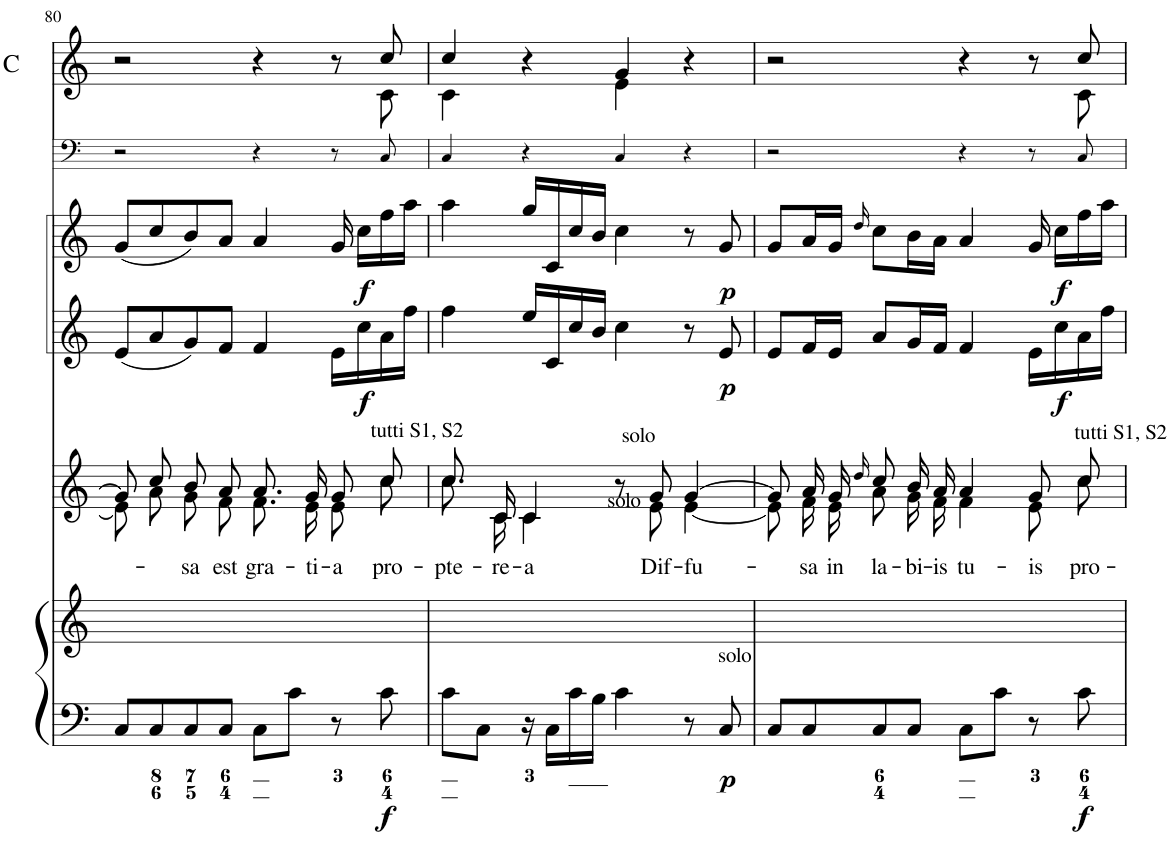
**kern	**dynam	**kern	**text	**kern	**dynam	**kern	**dynam	**kern	**kern
*part6	*part6	*part5	*part5	*part4	*part4	*part3	*part3	*part2	*part1
*staff6	*staff6	*staff5	*staff5	*staff4	*staff4	*staff3	*staff3	*staff2	*staff1
*I"Organo	*	*I"Soprano 1	*	*I"Violino 2	*	*I"Violino 1	*	*I"Timpani	*I"Clarini
*	*	*	*	*I'Vln	*	*I'Vln	*	*I'Timp	*I'C
!!LO:PB:g=z
*clefF4	*	*clefG2	*	*clefG2	*	*clefG2	*	*clefF4	*clefG2
*k[]	*	*k[]	*	*k[]	*	*k[]	*	*k[]	*k[]
*M4/4	*	*M4/4	*	*M4/4	*	*M4/4	*	*M4/4	*M4/4
*met(c)	*	*met(c)	*	*met(c)	*	*met(c)	*	*met(c)	*met(c)
=80	=80	=80	=80	=80	=80	=80	=80	=80	=80
*	*	*^	*	*	*	*	*	*	*^
8C/L	.	8g/L]	8e\L]	.	(8e/L	.	(8g/L	.	2r	2r	2..ryy
8C/	.	8cc/J	8a\J	.	8a/	.	8cc/	.	.	.	.
!	!	!	!	!LO:LY:b	!	!	!	!	!	!	!
8C/	.	8b/L	8g\L	-sa	8g/)	.	8b/)	.	.	.	.
!	!	!	!	!LO:LY:b	!	!	!	!	!	!	!
8C/J	.	8a/J	8f\J	est	8f/J	.	8a/J	.	.	.	.
!	!	!	!	!LO:LY:b	!	!	!	!	!	!	!
8C\L	.	8.a/L	8.f\L	gra-	4f/	.	4a/	.	4r	4r	.
8c\J	.	.	.	.	.	.	.	.	.	.	.
!	!	!	!	!LO:LY:b	!	!	!	!	!	!	!
.	.	16g/Jk	16e\Jk	-ti-	.	.	.	.	.	.	.
!	!	!	!	!LO:LY:b	!	!	!	!	!	!	!
8r	.	8g/L	8e\L	-a	16e\LL	.	16g/	.	8r	8r	.
!	!	!	!	!	!	!LO:DY:b	!	!LO:DY:b	!	!	!
.	.	.	.	.	16cc\	f	16cc\LL	f	.	.	.
!	!	!LO:TX:a:t=tutti S1, S2	!	!	!	!	!	!	!	!	!
!	!LO:DY:b	!	!	!LO:LY:b	!	!	!	!	!	!	!
8c\	f	8cc/J	8cc\J	pro-	16a\	.	16ff\	.	8C/	8cc/	8c\
.	.	.	.	.	16ff\JJ	.	16aa\JJ	.	.	.	.
=81	=81	=81	=81	=81	=81	=81	=81	=81	=81	=81	=81
!	!	!	!	!LO:LY:b	!	!	!	!	!	!	!
8c\L	.	8.cc/L	8.cc\L	-pte-	4ff\	.	4aa\	.	4C/	4cc/	4c\
8C\J	.	.	.	.	.	.	.	.	.	.	.
!	!	!	!	!LO:LY:b	!	!	!	!	!	!	!
.	.	16c/Jk	16c\Jk	-re-	.	.	.	.	.	.	.
!	!	!	!	!LO:LY:b	!	!	!	!	!	!	!
16r	.	4c/	4c\	-a	16ee/LL	.	16gg/LL	.	4r	4r	4ryy
16C\LL	.	.	.	.	16c/	.	16c/	.	.	.	.
16c\	.	.	.	.	16cc/	.	16cc/	.	.	.	.
16B\JJ	.	.	.	.	16b/JJ	.	16b/JJ	.	.	.	.
4c\	.	8r	8ryy	.	4cc\	.	4cc\	.	4C/	4g/	4e\
!	!	!LO:TX:a:t=solo	!	!	!	!	!	!	!	!	!
!	!	!LO:TX:a:t=solo	!	!	!	!	!	!	!	!	!
!	!	!	!	!LO:LY:b	!	!	!	!	!	!	!
.	.	8g/	8e\	Dif-	.	.	.	.	.	.	.
!	!	!	!	!LO:LY:b	!	!	!	!	!	!	!
8r	.	[4g/	[4e\	-fu-	8r	.	8r	.	4r	4r	4ryy
!LO:TX:a:t=solo	!	!	!	!	!	!	!	!	!	!	!
!	!LO:DY:b	!	!	!	!	!LO:DY:b	!	!LO:DY:b	!	!	!
8C/	p	.	.	.	8e/	p	8g/	p	.	.	.
=82	=82	=82	=82	=82	=82	=82	=82	=82	=82	=82	=82
8C/L	.	8g/L]	8e\L]	.	8e/L	.	8g/L	.	2r	2r	2..ryy
!	!	!	!	!LO:LY:b	!	!	!	!	!	!	!
8C/	.	16a/L	16f\L	-sa	16f/L	.	16a/L	.	.	.	.
!	!	!	!	!LO:LY:b	!	!	!	!	!	!	!
.	.	16g/JJ	16e\JJ	in	16e/JJ	.	16g/JJ	.	.	.	.
.	.	16qdd/	.	.	.	.	16qdd/	.	.	.	.
!	!	!	!	!LO:LY:b	!	!	!	!	!	!	!
8C/	.	8cc/L	8a\L	la-	8a/L	.	8cc\L	.	.	.	.
!	!	!	!	!LO:LY:b	!	!	!	!	!	!	!
8C/J	.	16b/L	16g\L	-bi-	16g/L	.	16b\L	.	.	.	.
!	!	!	!	!LO:LY:b	!	!	!	!	!	!	!
.	.	16a/JJ	16f\JJ	-is	16f/JJ	.	16a\JJ	.	.	.	.
!	!	!	!	!LO:LY:b	!	!	!	!	!	!	!
8C\L	.	4a/	4f\	tu-	4f/	.	4a/	.	4r	4r	.
8c\J	.	.	.	.	.	.	.	.	.	.	.
!	!	!	!	!LO:LY:b	!	!	!	!	!	!	!
8r	.	8g/L	8e\L	-is	16e\LL	.	16g/	.	8r	8r	.
!	!	!	!	!	!	!LO:DY:b	!	!LO:DY:b	!	!	!
.	.	.	.	.	16cc\	f	16cc\LL	f	.	.	.
!	!	!LO:TX:a:t=tutti S1, S2	!	!	!	!	!	!	!	!	!
!	!LO:DY:b	!	!	!LO:LY:b	!	!	!	!	!	!	!
8c\	f	8cc/J	8cc\J	pro-	16a\	.	16ff\	.	8C/	8cc/	8c\
.	.	.	.	.	16ff\JJ	.	16aa\JJ	.	.	.	.
*	*	*v	*v	*	*	*	*	*	*	*v	*v
=	=	=	=	=	=	=	=	=	=
*-	*-	*-	*-	*-	*-	*-	*-	*-	*-
